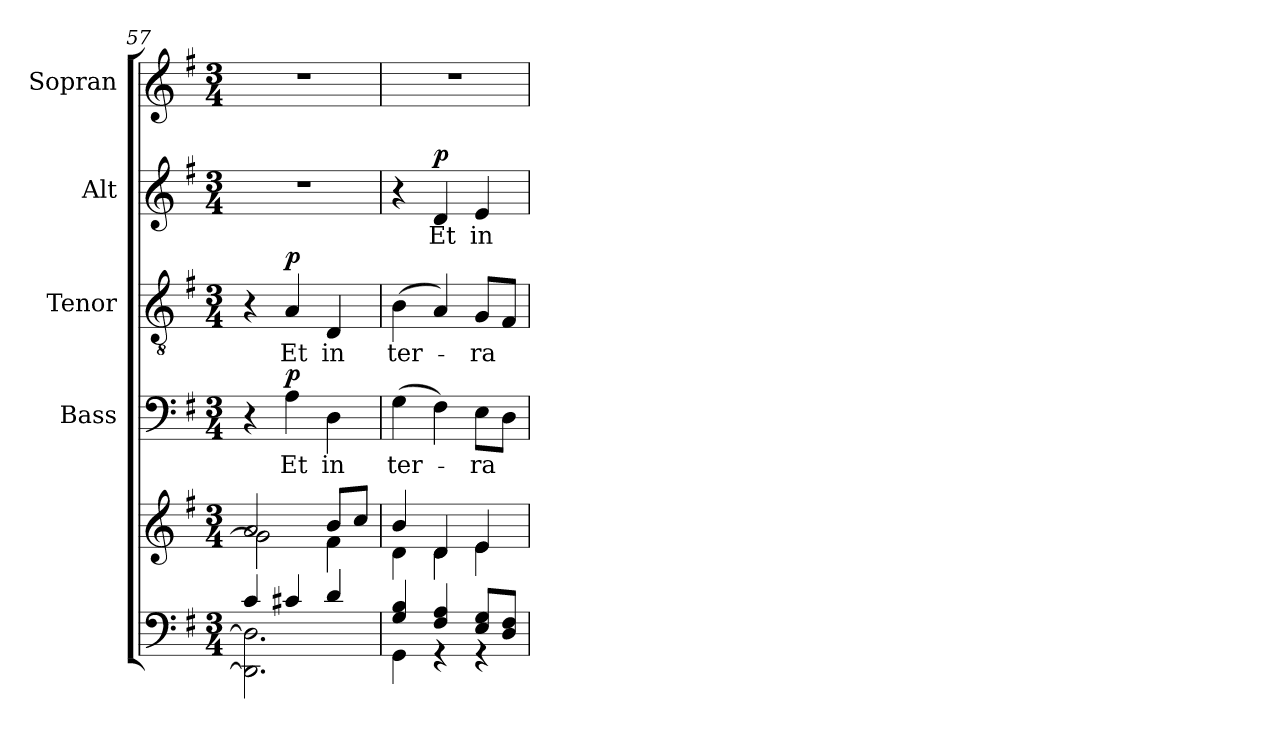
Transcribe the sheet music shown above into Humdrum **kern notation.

**kern	**kern	**kern	**text	**dynam	**kern	**text	**dynam	**kern	**text	**dynam	**kern
*part5	*part5	*part4	*part4	*part4	*part3	*part3	*part3	*part2	*part2	*part2	*part1
*staff6	*staff5	*staff4	*staff4	*staff4	*staff3	*staff3	*staff3	*staff2	*staff2	*staff2	*staff1
*	*	*I"Bass	*	*	*I"Tenor	*	*	*I"Alt	*	*	*I"Sopran
*	*	*I'B.	*	*	*I'T.	*	*	*I'A.	*	*	*I'S.
*clefF4	*clefG2	*clefF4	*	*	*clefGv2	*	*	*clefG2	*	*	*clefG2
*k[f#]	*k[f#]	*k[f#]	*	*	*k[f#]	*	*	*k[f#]	*	*	*k[f#]
*G:	*G:	*G:	*	*	*G:	*	*	*G:	*	*	*G:
*M3/4	*M3/4	*M3/4	*	*	*M3/4	*	*	*M3/4	*	*	*M3/4
=57	=57	=57	=57	=57	=57	=57	=57	=57	=57	=57	=57
*^	*^	*	*	*	*	*	*	*	*	*	*
4c/	2.DD\] 2.D\]	2a/	2g\]	4r	.	.	4r	.	.	2.r	.	.	2.r
!	!	!	!	!	!LO:LY:b	!LO:DY:a	!	!LO:LY:b	!LO:DY:a	!	!	!	!
4c#X/	.	.	.	4A\	Et	p	4A/	Et	p	.	.	.	.
!	!	!	!	!	!LO:LY:b	!	!	!LO:LY:b	!	!	!	!	!
4d/	.	8b/L	4f#\	4D\	in	.	4D/	in	.	.	.	.	.
.	.	8cc/J	.	.	.	.	.	.	.	.	.	.	.
=58	=58	=58	=58	=58	=58	=58	=58	=58	=58	=58	=58	=58	=58
!	!	!	!	!	!LO:LY:b	!	!	!LO:LY:b	!	!	!	!	!
4G/ 4B/	4GG\	4b/	4d\	(>4G\	ter-	.	(>4B\	ter-	.	4r	.	.	2.r
!	!	!	!	!	!	!	!	!	!	!	!LO:LY:b	!LO:DY:a	!
4F#/ 4A/	4rFF	4d/	4d\	4F#\)	.	.	4A/)	.	.	4d/	Et	p	.
!	!	!	!	!	!LO:LY:b	!	!	!LO:LY:b	!	!	!LO:LY:b	!	!
8E/ 8G/L	4rFF	4e/	4e\	8E\L	-ra	.	8G/L	-ra	.	4e/	in	.	.
8D/ 8F#/J	.	.	.	8D\J	.	.	8F#/J	.	.	.	.	.	.
*v	*v	*	*	*	*	*	*	*	*	*	*	*	*
*	*v	*v	*	*	*	*	*	*	*	*	*	*
=	=	=	=	=	=	=	=	=	=	=	=
*-	*-	*-	*-	*-	*-	*-	*-	*-	*-	*-	*-
